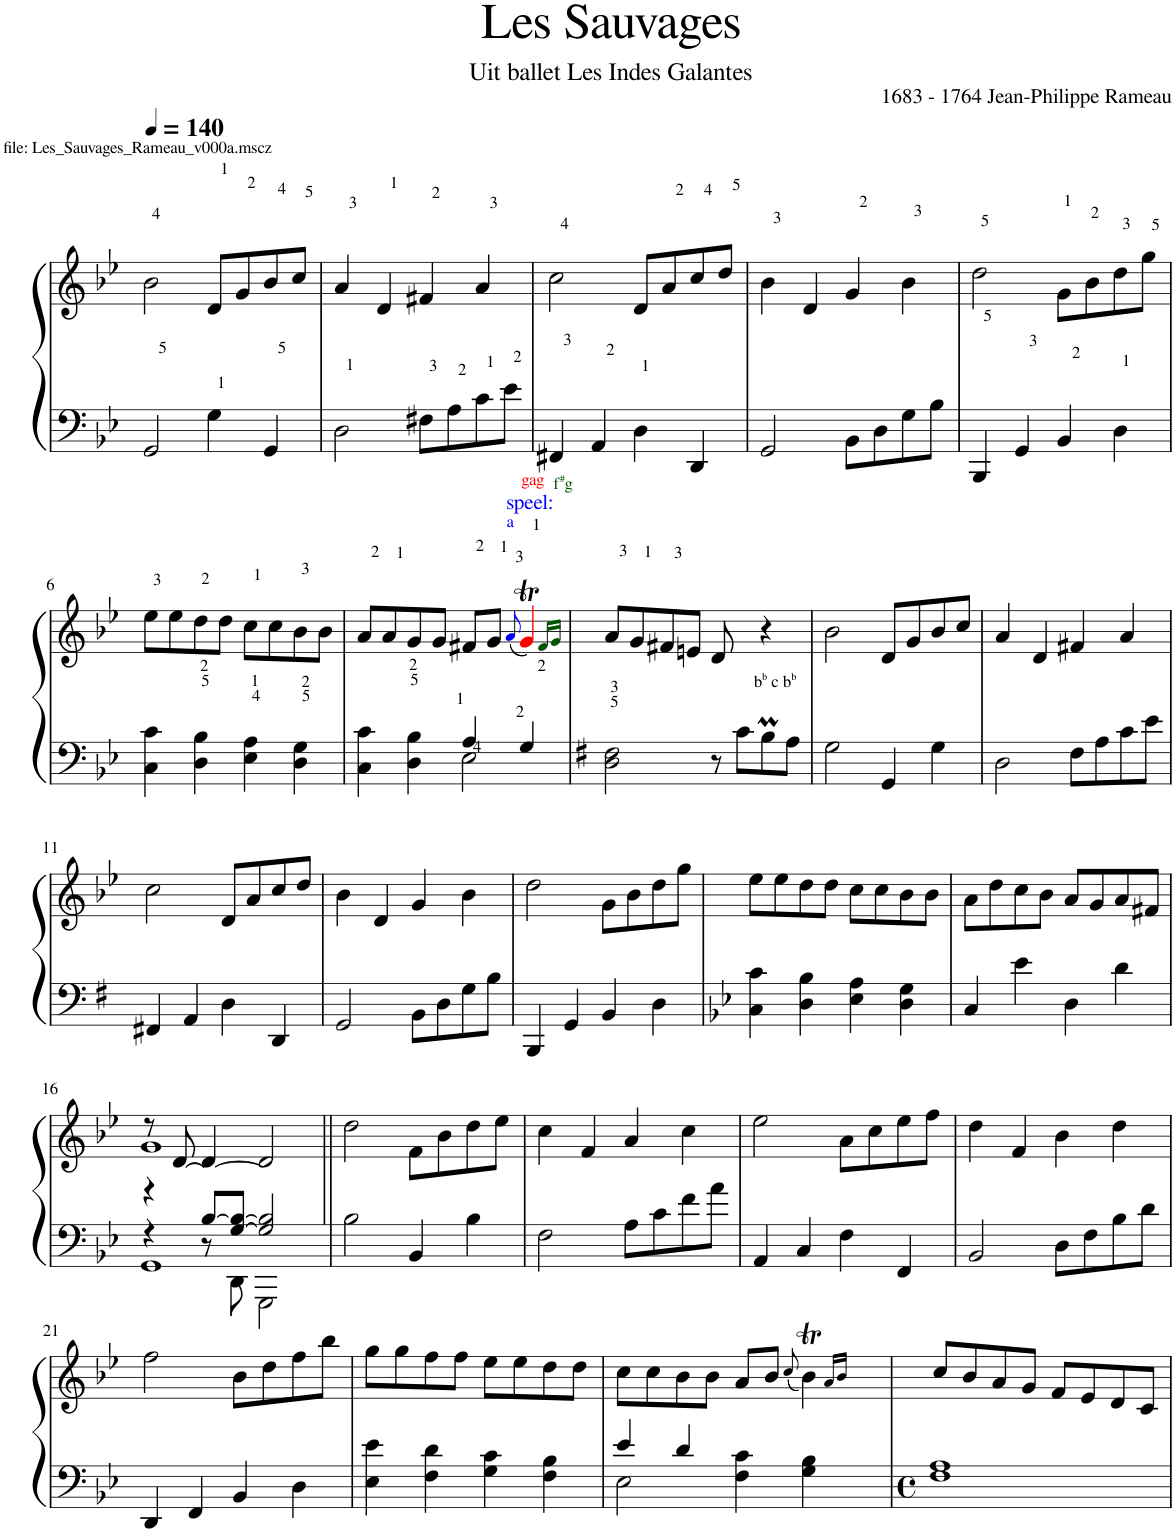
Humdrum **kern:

**kern	**kern
*part2	*part1
*staff2	*staff1
*I"Piano	*I"Piano
*I'Pno	*I'Pno
*clefF4	*clefG2
*k[b-e-]	*k[b-e-]
=1	=1
!	!LO:TX:a:t=file&colon; Les_Sauvages_Rameau_v000a.mscz
2GG/	2b-\
4G\	8d/L
.	8g/
4GG/	8b-/
.	8cc/J
=2	=2
2D\	4a/
.	4d/
8F#X\L	4f#X/
8A\	.
8c\	4a/
8e-\J	.
=3	=3
4FF#X/	2cc\
4AA/	.
4D\	8d/L
.	8a/
4DD/	8cc/
.	8dd/J
=4	=4
2GG/	4b-\
.	4d/
8BB-\L	4g/
8D\	.
8G\	4b-\
8B-\J	.
=5	=5
4BBB-/	2dd\
4GG/	.
4BB-/	8g\L
.	8b-\
4D\	8dd\
.	8gg\J
!!LO:LB:g=z
=6	=6
4C\ 4c\	8ee-\L
.	8ee-\
4D\ 4B-\	8dd\
.	8dd\J
4E-\ 4A\	8cc\L
.	8cc\
4D\ 4G\	8b-\
.	8b-\J
=7	=7
*^	*
4C\ 4c\	2ryy	8a/L
.	.	8a/
4D\ 4B-\	.	8g/
.	.	8g/J
4A/	2E-\	8f#X/L
.	.	8g/J
.	.	(8qai/
!	!	!LO:TX:a:color=#0000FF:t=speel&colon;
!	!	!LO:TX:a:t=a
!	!	!LO:TX:a:color=#FF0000:t=gag
!	!	!LO:TX:a:color=#005500:t=f
!	!	!LO:TX:a:t=#
!	!	!LO:TX:a:t=g
4G/	.	4gTj/)
*v	*v	*
.	16qf#Z/LL
.	16qgZ/JJ
=8	=8
*k[f#]	*
2D\ 2F#\	8a/L
.	8g/
.	8f#X/
.	8en/J
8r	8d/
8c\L	8ryy
!LO:TX:a:t=b	!
!LO:TX:a:t=b	!
!LO:TX:a:t=c b	!
!LO:TX:a:t=b	!
8Bm\	4r
8A\J	.
=9	=9
2G\	2b-\
4GG/	8d/L
.	8g/
4G\	8b-/
.	8cc/J
=10	=10
2D\	4a/
.	4d/
8F#\L	4f#X/
8A\	.
8c\	4a/
8e\J	.
!!LO:LB:g=z
=11	=11
4FF#X/	2cc\
4AA/	.
4D\	8d/L
.	8a/
4DD/	8cc/
.	8dd/J
=12	=12
2GG/	4b-\
.	4d/
8BB\L	4g/
8D\	.
8G\	4b-\
8B\J	.
=13	=13
4BBB/	2dd\
4GG/	.
4BB/	8g\L
.	8b-\
4D\	8dd\
.	8gg\J
=14	=14
*k[b-e-]	*
4C\ 4c\	8ee-\L
.	8ee-\
4D\ 4B-\	8dd\
.	8dd\J
4E-\ 4A\	8cc\L
.	8cc\
4D\ 4G\	8b-\
.	8b-\J
=15	=15
4C/	8a\L
.	8dd\
4e-\	8cc\
.	8b-\J
4D\	8a/L
.	8g/
4d\	8a/
.	8f#X/J
!!LO:LB:g=z
=16	=16
*^	*^
*	*^	*	*
4r	4r	1GG	8r	1g
.	.	.	[8d/	.
[8B-/L	8r	.	4d/_	.
[8G/ 8B-/_J	8DD\	.	.	.
2G/] 2B-/]	2GGG\	.	2d/]	.
*v	*v	*v	*	*
*	*v	*v
=17||	=17||
2B-\	2dd\
4BB-/	8f\L
.	8b-\
4B-\	8dd\
.	8ee-\J
=18	=18
2F\	4cc\
.	4f/
8A\L	4a/
8c\	.
8f\	4cc\
8a\J	.
=19	=19
4AA/	2ee-\
4C/	.
4F\	8a\L
.	8cc\
4FF/	8ee-\
.	8ff\J
=20	=20
2BB-/	4dd\
.	4f/
8D\L	4b-\
8F\	.
8B-\	4dd\
8d\J	.
!!LO:LB:g=z
=21	=21
4DD/	2ff\
4FF/	.
4BB-/	8b-\L
.	8dd\
4D\	8ff\
.	8bb-\J
=22	=22
4E-\ 4e-\	8gg\L
.	8gg\
4F\ 4d\	8ff\
.	8ff\J
4G\ 4c\	8ee-\L
.	8ee-\
4F\ 4B-\	8dd\
.	8dd\J
=23	=23
*^	*
4e-/	2E-\	8cc\L
.	.	8cc\
4d/	.	8b-\
.	.	8b-\J
4F\ 4c\	2.ryy	8a/L
.	.	8b-/J
.	.	(8qcc/
4G\ 4B-\	.	4b-T\)
.	.	16qa/LL
.	.	16qb-/JJ
4ryy	.	4ryy
*v	*v	*
=24	=24
*M4/4	*
*met(c)	*
1F 1A	8cc/L
.	8b-/
.	8a/
.	8g/J
.	8f/L
.	8e-/
.	8d/
.	8c/J
=	=
*-	*-
